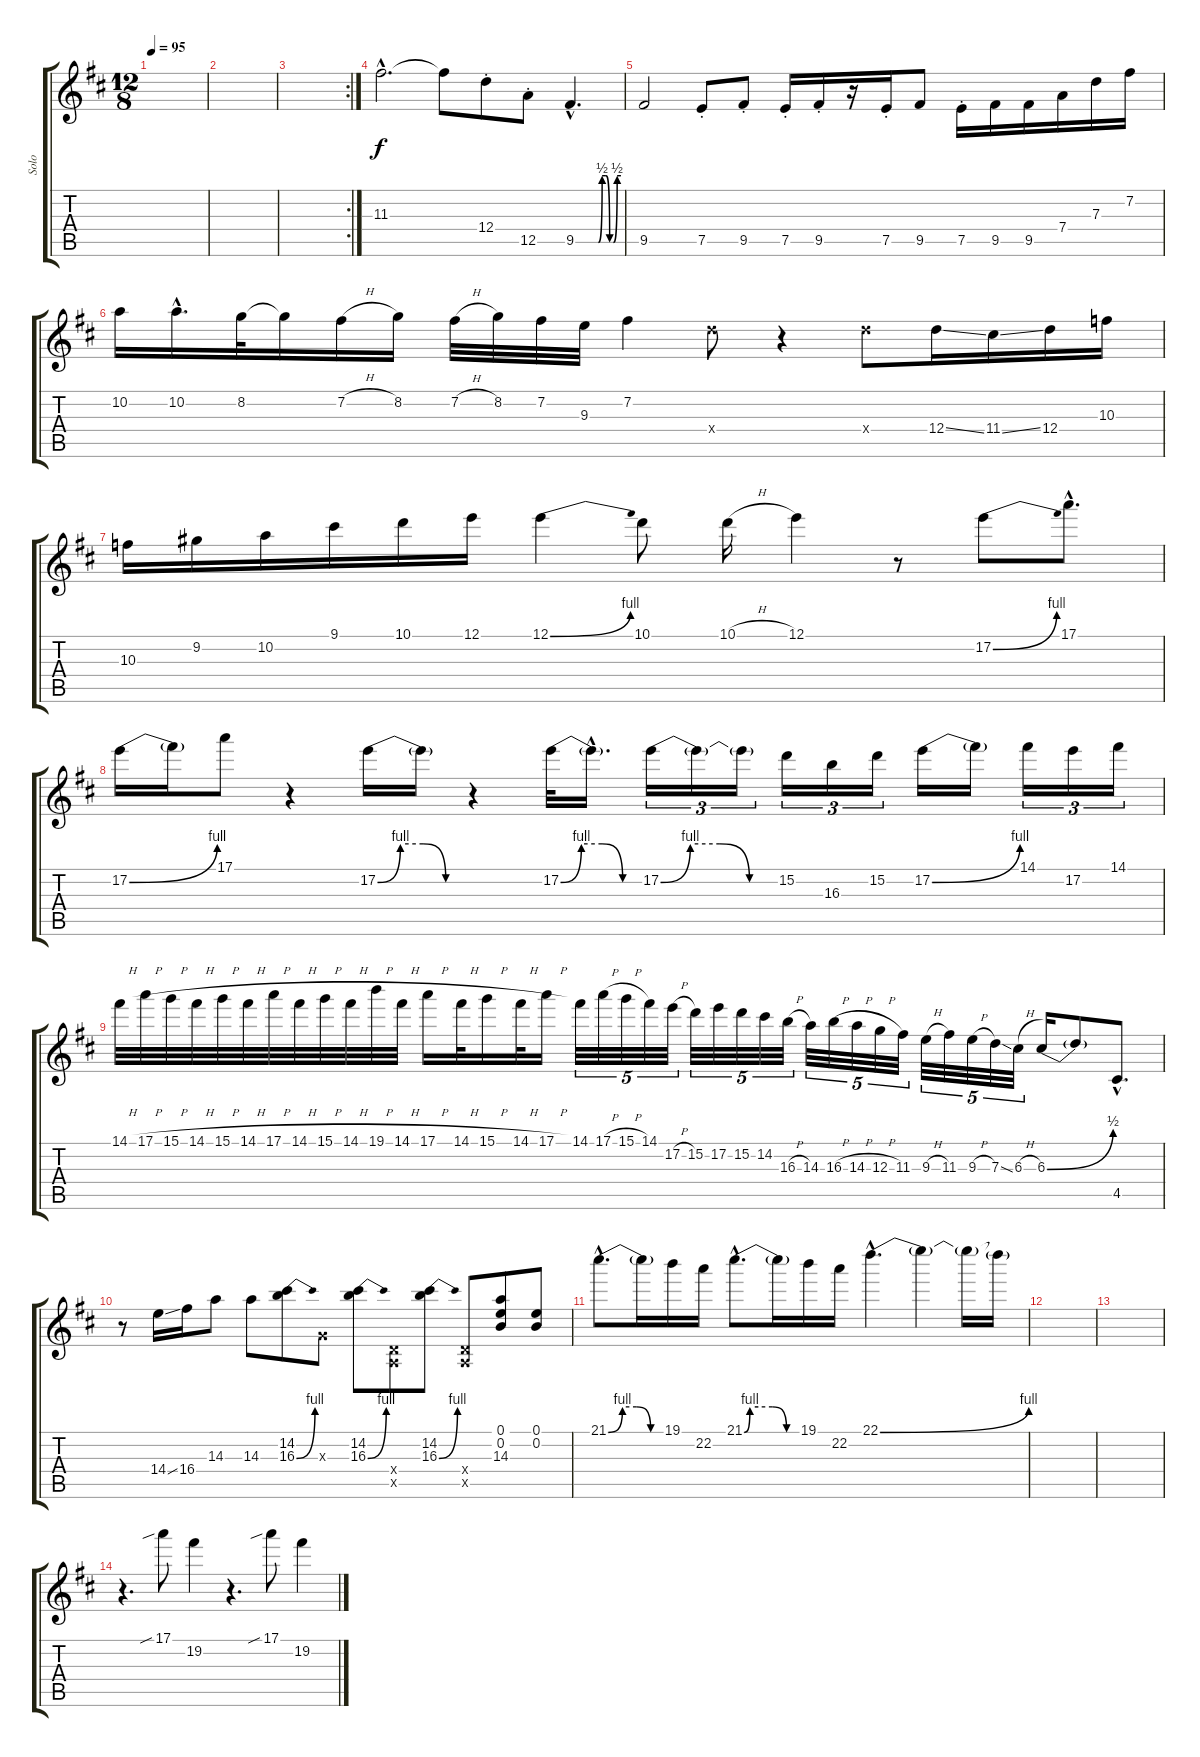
\track ("Solo" "Solo") {instrument distortionguitar}
\staff {score tabs}
\tuning (E4 B3 G3 D3 A2 E2) {hide}
\ts (12 8)
\tempo 95
\clef g2
\ks d
|
|
\rc 2
|
11.3{hac}.2{d} 11.3{t}.8 12.4{st}.8 12.5{st}.8 9.5{be (custom 0 0 30 0 35 2 40 2 45 0 50 0 55 2 60 2) hac}.4{d} |
9.5.2 7.5{st}.8 9.5{st}.8 7.5{st}.16 9.5{st}.16 r.16 7.5{st}.16 9.5.8 7.5{st}.16 9.5.16 9.5.16 7.4.16 7.3.16 7.2.16 |
10.2.16 10.2{hac}.16{d} 8.2.32 8.2{t}.16 7.2{h}.16 8.2.16 7.2{h}.32 8.2.32 7.2.32 9.3.32 7.2.4 12.4{x}.8 r.4 12.4{x}.8 12.4{ss}.16 11.4{ss}.16 12.4.16 10.3.16 |
10.3.16 9.2.16 10.2.16 9.1.16 10.1.16 12.1.16 12.1{be (bend 0 0 60 4)}.4 10.1.8 10.1{h}.16 12.1.4 r.8 17.2{be (bend 0 0 60 4)}.8 17.1{hac}.8{d} |
17.2{be (bend 0 0 60 4)}.16 17.2{t}.16 17.1.8 r.4 17.2{be (custom 0 0 15 4 30 4 45 0 60 0)}.16 17.2{t}.16 r.4 17.2{be (custom 0 0 15 4 30 4 45 0 60 0)}.32 17.2{hac t}.16{d} 17.2{be (custom 0 0 15 4 30 4 45 0 60 0)}.16{tu (3 2)} 17.2{t}.16{tu (3 2)} 17.2{t}.16{tu (3 2)} 15.2.16{tu (3 2)} 16.3.16{tu (3 2)} 15.2.16{tu (3 2)} 17.2{be (bend 0 0 60 4)}.16 17.2{t}.16 14.1.16{tu (3 2)} 17.2.16{tu (3 2)} 14.1.16{tu (3 2)} |
14.1{h}.32 17.1{h}.32 15.1{h}.32 14.1{h}.32 15.1{h}.32 14.1{h}.32 17.1{h}.32 14.1{h}.32 15.1{h}.32 14.1{h}.32 19.1{h}.32 14.1{h}.32 17.1{h}.16 14.1{h}.32 15.1{h}.16 14.1{h}.32 17.1{h}.16 14.1.32{tu (5 4)} 17.1{h}.32{tu (5 4)} 15.1{h}.32{tu (5 4)} 14.1.32{tu (5 4)} 17.2{h}.32{tu (5 4)} 15.2.32{tu (5 4)} 17.2.32{tu (5 4)} 15.2.32{tu (5 4)} 14.2.32{tu (5 4)} 16.3{h}.32{tu (5 4)} 14.3.32{tu (5 4)} 16.3{h}.32{tu (5 4)} 14.3{h}.32{tu (5 4)} 12.3{h}.32{tu (5 4)} 11.3.32{tu (5 4)} 9.3{h}.32{tu (5 4)} 11.3.32{tu (5 4)} 9.3{h}.32{tu (5 4)} 7.3{ss}.32{tu (5 4)} 6.3{h}.32{tu (5 4)} 6.3{be (bend 0 0 60 2)}.16 6.3{t}.8 4.5{hac}.8{d} |
r.8 14.4{ss}.16 16.4.16 14.3.8 14.3.8 (14.2 16.3{be (bend 0 0 60 4)}).8 0.3{x}.8 (14.2 16.3{be (bend 0 0 60 4)}).8 (0.4{x} 0.5{x}).8 (14.2 16.3{be (bend 0 0 60 4)}).8 (0.4{x} 0.5{x}).8 (0.1 0.2 14.3).8 (0.1 0.2).8 |
21.1{be (custom 0 0 15 4 30 4 45 0 60 0) hac}.8{d} 21.1{t}.16 19.1.16 22.2.16 21.1{be (custom 0 0 6 4 15 4 30 4 45 0 60 0) hac}.8{d} 21.1{t}.16 19.1.16 22.2.16 22.1{be (bend 0 0 60 4) hac}.4{d} 22.1{t}.4 22.1{t}.16 22.1{t}.16 |
|
|
r.4{d} 17.1{sib}.8 19.2.4 r.4{d} 17.1{sib}.8 19.2.4
